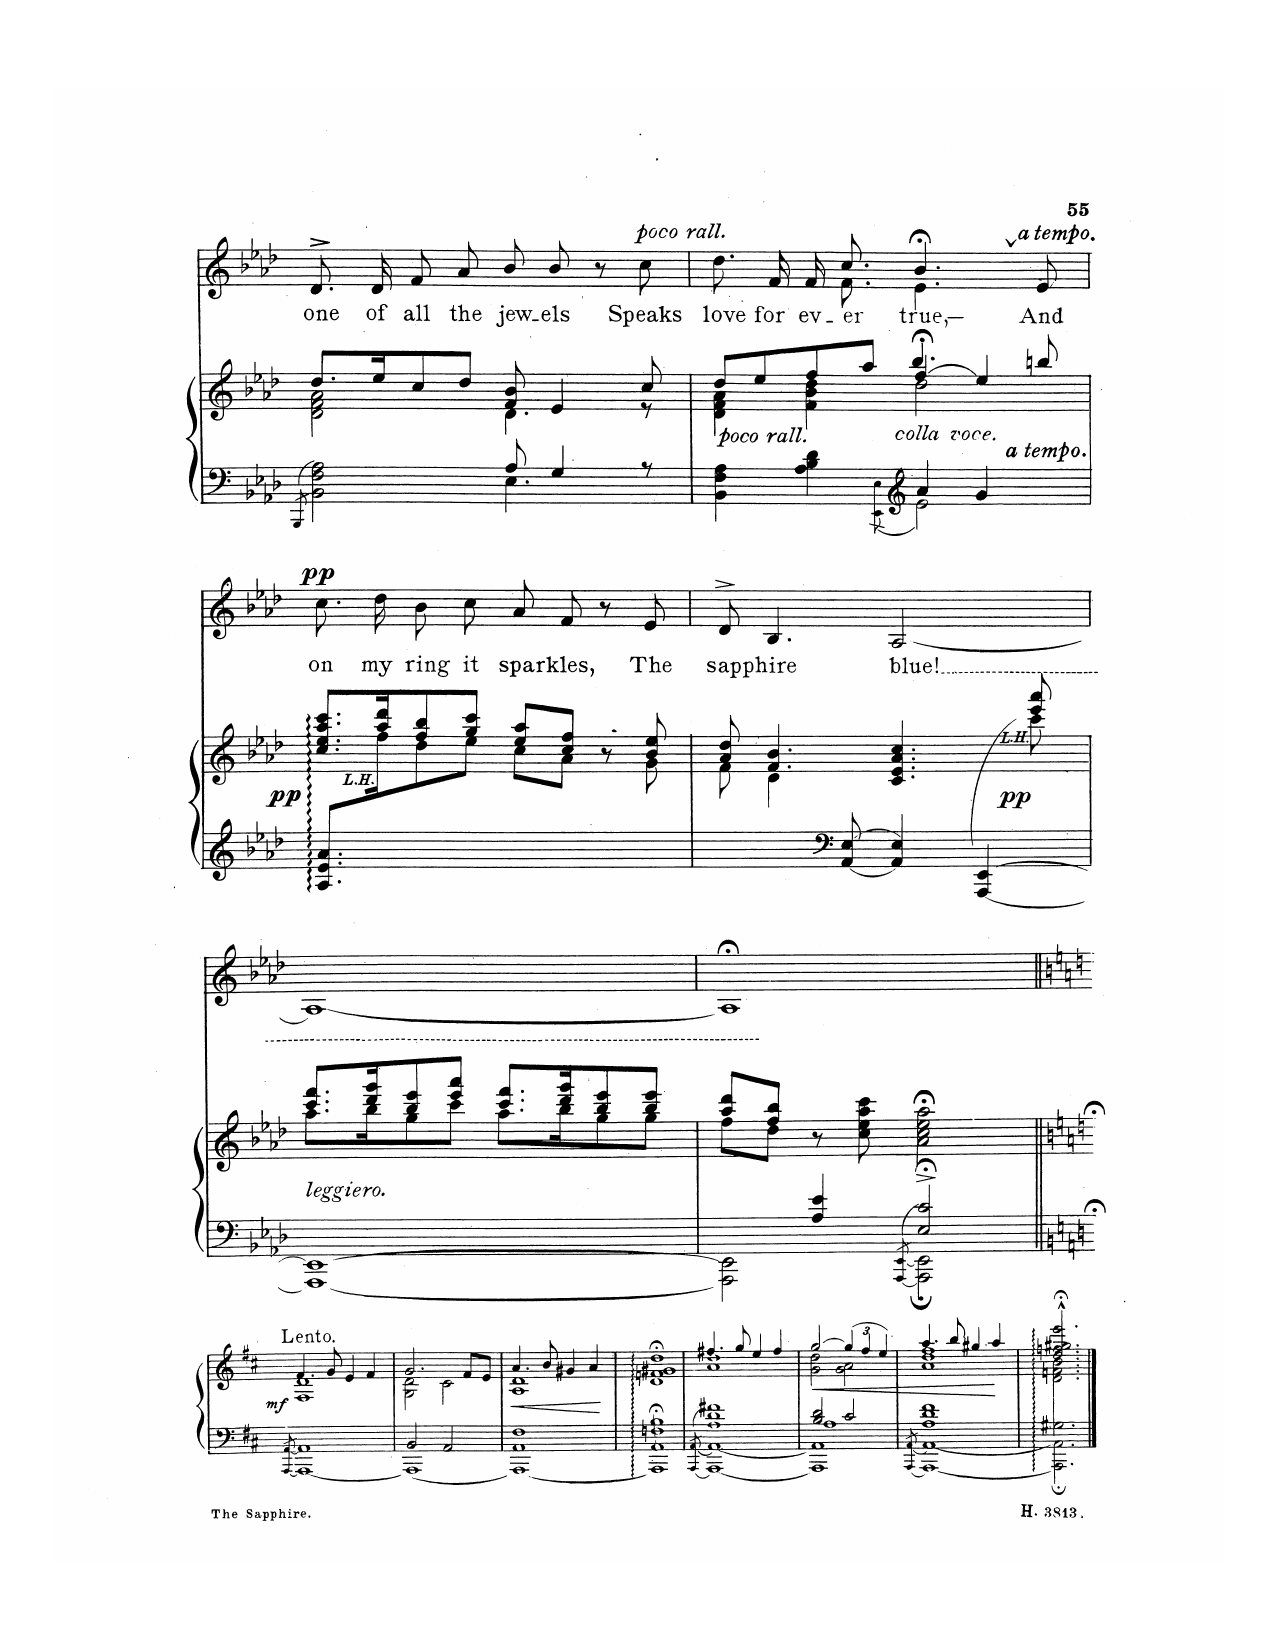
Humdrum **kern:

**kern	**kern	**dynam	**kern	**kern	**dynam	**kern	**text	**dynam
*part3	*part3	*part3	*part2	*part2	*part2	*part1	*part1	*part1
*staff5	*staff4	*staff4/5	*staff3	*staff2	*staff2/3	*staff1	*staff1	*staff1
*I"Piano	*	*	*I"Piano	*	*	*I"Contralto	*	*
*I'Pno.	*	*	*I'Pno	*	*	*	*	*
*clefF4	*clefG2	*	*clefF4	*clefG2	*	*clefG2	*	*
*k[b-e-a-d-]	*k[b-e-a-d-]	*	*k[b-e-a-d-]	*k[b-e-a-d-]	*	*k[b-e-a-d-]	*	*
*M4/4	*M4/4	*	*	*	*	*	*	*
=15	=15	=15	=15	=15	=15	=15	=15	=15
.	.	.	8qBBB-/	.	.	.	.	.
*	*	*	*^	*^	*	*	*	*
1r	1r	.	2BB-\ 2F\ 2A-\	2ryy	8.dd-/L	2d-\ 2f\ 2a-\	.	8.d-^>/	one	.
.	.	.	.	.	16ee-/K	.	.	16d-/	of	.
.	.	.	.	.	8cc/	.	.	8f/	all	.
.	.	.	.	.	8dd-/J	.	.	8a-/	the	.
.	.	.	8A-/	4.E-\	8f/ 8b-/	4.d-\	.	8b-\	jew-	.
.	.	.	4G/	.	4e-/	.	.	8b-\	-els	.
.	.	.	.	.	.	.	.	8r	.	.
!	!	!	!	!	!	!	!	!LO:TX:i:t=poco rall.	!	!
.	.	.	8r	8ryy	8cc/	8r	.	8cc\	Speaks	.
=16	=16	=16	=16	=16	=16	=16	=16	=16	=16	=16
*	*	*	*	*	*	*^	*	*^	*	*
!	!	!	!	!	!LO:TX:a:color=#FFFFFF:t=.	!	!	!	!	!	!	!
!	!	!	!	!	!LO:TX:i:t=poco rall.	!	!	!	!	!	!	!
!	!	!	!LO:TX:a:color=#FFFFFF:t=.	!	!	!	!	!	!	!	!	!
1r	1r	.	4BB-\ 4F\ 4A-\	2ryy	8dd-/L	4d-\ 4f\ 4a-\	2ryy	.	8.dd-\	16ryy	love	.
*	*	*	*	*	*	*	*	*	*v	*v	*	*
.	.	.	.	.	8ee-/	.	.	.	.	.	.
.	.	.	.	.	.	.	.	.	16f/	for	.
.	.	.	4A-\ 4B-\ 4d-\	.	8ff/	4f\ 4b-\ 4dd-\	.	.	16f/	ev-	.
*	*	*	*	*	*	*	*	*	*^	*	*
.	.	.	.	.	.	.	.	.	8.cc/	8.f\	-er	.
.	.	.	.	.	8aa-/J	.	.	.	.	.	.	.
.	.	.	.	8qEE-\ 8qE-\	.	.	.	.	.	.	.	.
*	*	*	*clefG2	*	*	*	*	*	*	*	*	*
!	!	!	!	!	!LO:TX:i:t=colla voce	!	!	!	!	!	!	!
.	.	.	4a-/	2e-\	4.bb-;</	2dd-\	(4ff/	.	4.b-;<,/	4.e-\	true,	.
.	.	.	4g/	.	.	.	4ee-/)	.	.	.	.	.
!	!	!	!	!	!	!	!	!	!LO:TX:i:t=a tempo	!	!	!
!	!	!	!	!	!LO:TX:i:t=a tempo	!	!	!	!	!	!	!
.	.	.	.	.	8bbn/	.	.	.	8e-/	8ryy	And	.
*	*	*	*v	*v	*	*	*	*	*	*	*	*
*	*	*	*	*	*v	*v	*	*	*	*	*
=17	=17	=17	=17	=17	=17	=17	=17	=17	=17	=17
!	!	!	!	!	!	!LO:DY:b	!	!	!	!LO:DY:a
*	*	*	*	*	*	*	*v	*v	*	*
1r	1r	.	8.A-/:: 8.e-/:: 8.a-/::L	8.cc/:: 8.ee-/:: 8.aa-/:: 8.ccc/::L	8.ryy	pp	8.cc\	on	pp
!	!	!	!LO:TX:a:i:t=L.H.	!	!	!	!	!	!
.	.	.	16ryy	16aa-/ 16ddd-/K	16ff\K	.	16dd-\	my	.
.	.	.	.	8ff/ 8bb-/	8dd-\	.	8b-\	ring	.
.	.	.	.	8gg/ 8ccc/J	8ee-\J	.	8cc\	it	.
.	.	.	.	8ee-/ 8aa-/L	8cc\L	.	8a-/	spar-	.
.	.	.	.	8cc/ 8ff/J	8a-\J	.	8f/	-kles,	.
.	.	.	8r	8r	8ryy	.	8r	.	.
.	.	.	8ryy	8b-/ 8ee-/	8g\	.	8e-/	The	.
=18	=18	=18	=18	=18	=18	=18	=18	=18	=18
*	*	*	*^	*	*	*	*	*	*
!	!	!	!	!	!	!	!	!LO:TX:a:color=#FFFFFF:t=.	!	!
!	!	!	!	!	!LO:TX:a:color=#FFFFFF:t=.	!	!	!	!	!
!	!	!	!LO:TX:a:color=#FFFFFF:t=.	!	!	!	!	!	!	!
1r	1r	.	4.ryy	2.ryy	8a-/ 8dd-/	8f\	.	8d-^>/	sap-	.
.	.	.	.	.	4.f/ 4.b-/	4d-\	.	4.B-/	-phire	.
*	*	*	*clefF4	*	*	*	*	*	*	*
.	.	.	[8AA-/ [8E-/	.	.	2ryy	.	.	.	.
.	.	.	4AA-/] 4E-/]	.	4.c/ 4.e-/ 4.a-/ 4.cc/	.	.	[2A-/	blue!	.
.	.	.	(>[>8EE-\	[4AAA-\	.	.	.	.	.	.
!	!	!	!LO:TX:a:i:t=L.H.	!	!	!	!	!	!	!
!	!	!	!	!	!	!	!LO:DY:b	!	!	!
.	.	.	8ryy	.	8eee-/ 8aaa-/	8ccc/)	pp	.	.	.
*	*	*	*v	*v	*	*	*	*	*	*
=19	=19	=19	=19	=19	=19	=19	=19	=19	=19
!	!	!	!	!LO:TX:i:t=leggiero	!	!	!	!	!
1r	1r	.	1AAA-_ 1EE-_	8.ccc/ 8.fff/L	8.aa-\L	.	1A-_	.	.
.	.	.	.	16ddd-/ 16ggg/K	16bb-\K	.	.	.	.
.	.	.	.	8bb-/ 8eee-/	8gg\	.	.	.	.
.	.	.	.	8eee-/ 8aaa-/J	8ccc\J	.	.	.	.
.	.	.	.	8.ccc/ 8.fff/L	8.aa-\L	.	.	.	.
.	.	.	.	16ddd-/ 16ggg/K	16bb-\K	.	.	.	.
.	.	.	.	8bb-/ 8eee-/	8gg\	.	.	.	.
.	.	.	.	8bb-/ 8eee-/J	8gg\J	.	.	.	.
=20	=20	=20	=20	=20	=20	=20	=20	=20	=20
*	*	*	*^	*	*	*	*	*	*
!	!	!	!	!	!	!	!	!LO:TX:a:color=#FFFFFF:t=.	!	!
!	!	!	!	!	!LO:TX:a:color=#FFFFFF:t=.	!	!	!	!	!
!	!	!	!LO:TX:a:color=#FFFFFF:t=.	!	!	!	!	!	!	!
1r	1r	.	4ryy	2AAA-\] 2EE-\]	8aa-/ 8ddd-/L	8ff\L	.	1A-;<]	.	.
.	.	.	.	.	8ff/ 8bb-/J	8dd-\J	.	.	.	.
.	.	.	4A-/ 4e-/	.	8r	2.ryy	.	.	.	.
.	.	.	.	.	8cc\ 8ee-\ 8aa-\ 8ccc\	.	.	.	.	.
.	.	.	.	[<8qAAA-/ [<8qEE-/	.	.	.	.	.	.
.	.	.	2E-/;<^ 2c/;<^	2AAA-\]; 2EE-\];	2a-\;< 2cc\;< 2ee-\;< 2aa-\;<	.	.	.	.	.
*	*	*	*	*	*v	*v	*	*	*	*
=1||	=1||	=1||	=1||	=1||	=1||	=1||	=1||	=1||	=1||
*stria5	*stria5	*	*	*	*	*	*	*	*
*k[f#c#]	*k[f#c#]	*	*k[f#c#]	*	*k[f#c#]	*	*k[f#c#]	*	*
[<8qAAA/ [<8qAA/	.	.	.	.	.	.	.	.	.
*^	*^	*	*	*	*	*	*	*	*
!	!	!	!	!	!	!	!	!	!LO:TX:a:B:t=Lento	!	!
!	!	!	!	!LO:DY:b	!	!	!	!	!	!	!
1AA]	1AAA_	4.f#/	1F# 1d	mf	1r	1r	1r	.	1r	.	.
.	.	8g/	.	.	.	.	.	.	.	.	.
.	.	4e/	.	.	.	.	.	.	.	.	.
.	.	4f#/	.	.	.	.	.	.	.	.	.
*	*	*	*	*	*v	*v	*	*	*	*	*
=2	=2	=2	=2	=2	=2	=2	=2	=2	=2	=2
2BB/	1AAA_	2.g/	2G\ 2d\	.	1r	1r	.	1r	.	.
2AA/	.	.	2c#\	.	.	.	.	.	.	.
.	.	8f#/L	.	.	.	.	.	.	.	.
.	.	8e/J	.	.	.	.	.	.	.	.
=3	=3	=3	=3	=3	=3	=3	=3	=3	=3	=3
!	!	!	!	!LO:HP:b	!	!	!	!	!	!
1AA 1F#	1AAA_	4.a/	1A 1d	<	1r	1r	.	1r	.	.
.	.	8b/	.	.	.	.	.	.	.	.
.	.	4g#X/	.	.	.	.	.	.	.	.
.	.	4a/	.	.	.	.	.	.	.	.
*v	*v	*	*	*	*	*	*	*	*	*
*	*v	*v	*	*	*	*	*	*	*
.	.	[	.	.	.	.	.	.
=4	=4	=4	=4	=4	=4	=4	=4	=4
*^	*^	*	*	*	*	*	*	*
1AA::;< 1Fn::;< 1B::;<	1AAA]	1g#X::;< 1dd::;<	1d:: 1fn::	.	1r	1r	.	1r	.	.
=5	=5	=5	=5	=5	=5	=5	=5	=5	=5	=5
.	[<8qAAA/ [<8qAA/	.	.	.	.	.	.	.	.	.
1A 1d 1f#X	1AAA_ 1AA_	4.ff#X/	1a 1dd	.	1r	1r	.	1r	.	.
.	.	8gg/	.	.	.	.	.	.	.	.
.	.	4ee/	.	.	.	.	.	.	.	.
.	.	4ff#/	.	.	.	.	.	.	.	.
=6	=6	=6	=6	=6	=6	=6	=6	=6	=6	=6
!	!	!	!	!LO:HP:b	!	!	!	!	!	!
2B/ 2d/	1AAA] 1AA] 1A	[2gg/	2g\ 2dd\	<	1r	1r	.	1r	.	.
2c#/	.	6gg/]	2g\ 2a\	.	.	.	.	.	.	.
.	.	6ff#/	.	.	.	.	.	.	.	.
.	.	6ee/	.	.	.	.	.	.	.	.
=7	=7	=7	=7	=7	=7	=7	=7	=7	=7	=7
.	[<8qAAA/ [<8qAA/	.	.	.	.	.	.	.	.	.
1A 1d 1f#	1AAA] 1AA]	4.aa/	1a 1dd 1ff#	.	1r	1r	.	1r	.	.
.	.	8bb/	.	.	.	.	.	.	.	.
.	.	4gg#X/	.	.	.	.	.	.	.	.
.	.	4aa/	.	.	.	.	.	.	.	.
*v	*v	*	*	*	*	*	*	*	*	*
*	*v	*v	*	*	*	*	*	*	*
.	.	[	.	.	.	.	.	.
=8	=8	=8	=8	=8	=8	=8	=8	=8
*^	*^	*	*	*	*	*	*	*
*	*	*	*^	*	*	*	*	*	*	*
2.G#X::\	2.AAA\; 2.AA\;	2.dd/::;<^^ 2.ffn/::;<^^ 2.gg#X/::;<^^ 2.eee/::;<^^	2.d\:: 2.fn\:: 2.b\::	4ryy	.	2r	2r	.	2r	.	.
.	.	.	.	2ryy	.	.	.	.	.	.	.
.	.	.	.	.	.	4r	4r	.	4r	.	.
*v	*v	*	*	*	*	*	*	*	*	*	*
*	*v	*v	*v	*	*	*	*	*	*	*
==	==	==	==	==	==	==	==	==
*-	*-	*-	*-	*-	*-	*-	*-	*-
